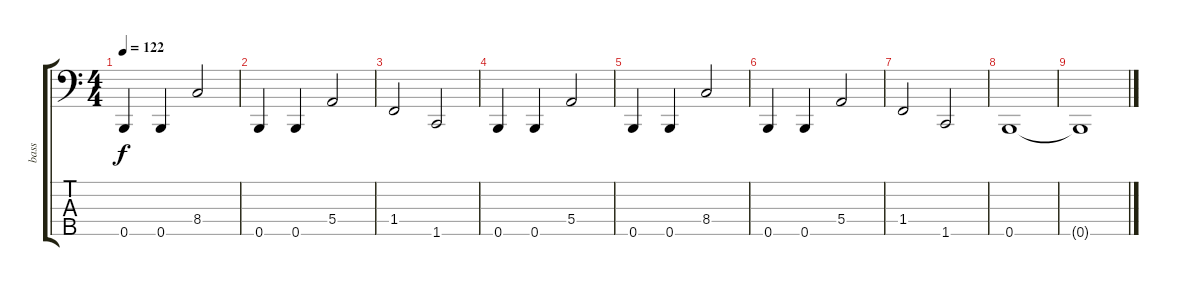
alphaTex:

\track ("bass" "bass") {instrument electricbasspick}
\staff {score tabs}
\tuning (G2 D2 A1 E1 B0) {hide}
\ts (4 4)
\tempo 122
\clef f4
\ks c
0.5.4{dy f} 0.5.4 8.4.2 |
0.5.4 0.5.4 5.4.2 |
1.4.2 1.5.2 |
0.5.4 0.5.4 5.4.2 |
0.5.4 0.5.4 8.4.2 |
0.5.4 0.5.4 5.4.2 |
1.4.2 1.5.2 |
0.5.1 |
0.5{t}.1
